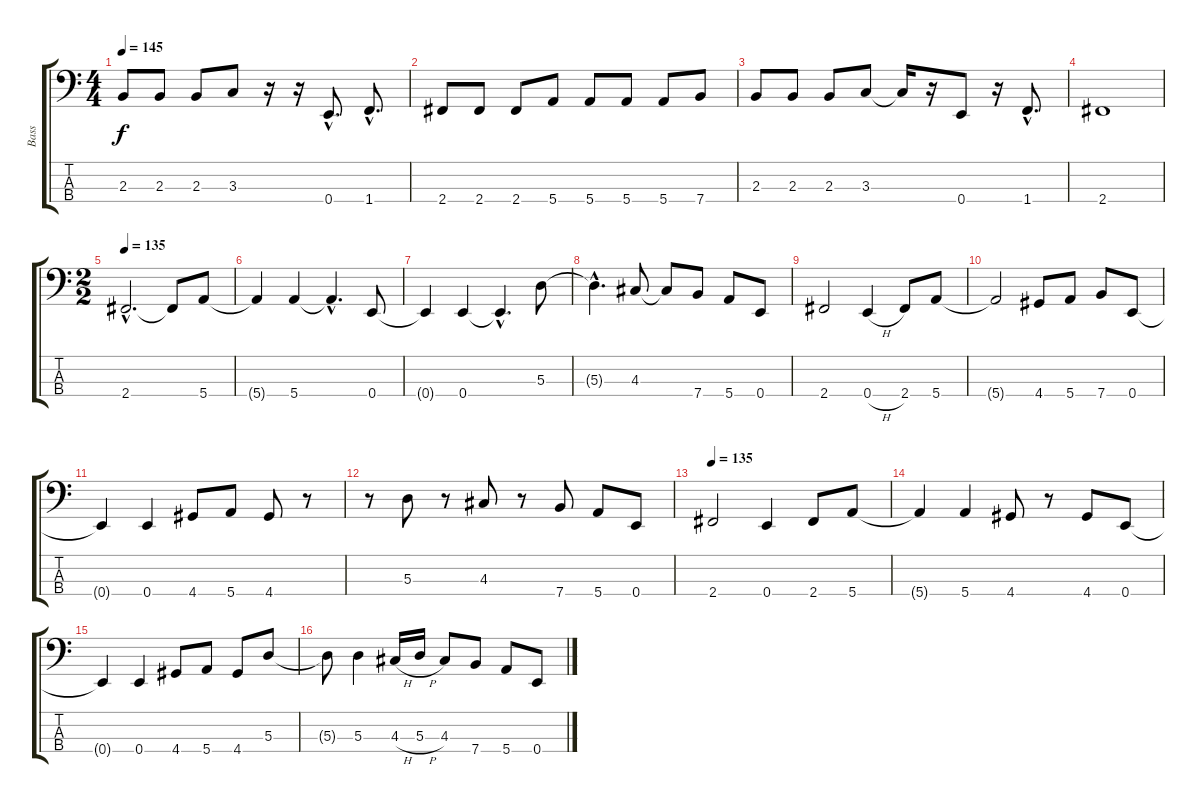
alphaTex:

\track ("Bass" "Bass") {instrument electricbasspick}
\staff {score tabs}
\tuning (G2 D2 A1 E1) {hide}
\ts (4 4)
\tempo 145
\clef f4
\ks c
2.3.8{dy f} 2.3.8 2.3.8 3.3.8 r.16 r.16 0.4{hac}.8{d} 1.4{hac}.8{d} |
2.4.8 2.4.8 2.4.8 5.4.8 5.4.8 5.4.8 5.4.8 7.4.8 |
2.3.8 2.3.8 2.3.8 3.3.8 3.3{t}.16 r.16 0.4.8 r.16 1.4{hac}.8{d} |
2.4.1 |
\ts (2 2)
\tempo 120
\tempo 135
2.4{hac}.2{d} 2.4{t}.8 5.4.8 |
5.4{t}.4 5.4.4 5.4{hac t}.4{d} 0.4.8 |
0.4{t}.4 0.4.4 0.4{hac t}.4{d} 5.3.8 |
5.3{hac t}.4{d} 4.3.8 4.3{t}.8 7.4.8 5.4.8 0.4.8 |
2.4.2 0.4{h}.4 2.4.8 5.4.8 |
5.4{t}.2 4.4.8 5.4.8 7.4.8 0.4.8 |
0.4{t}.4 0.4.4 4.4.8 5.4.8 4.4.8 r.8 |
r.8 5.3.8 r.8 4.3.8 r.8 7.4.8 5.4.8 0.4.8 |
\tempo 135
2.4.2 0.4.4 2.4.8 5.4.8 |
5.4{t}.4 5.4.4 4.4.8 r.8 4.4.8 0.4.8 |
0.4{t}.4 0.4.4 4.4.8 5.4.8 4.4.8 5.3.8 |
5.3{t}.8 5.3.4 4.3{h}.16 5.3{h}.16 4.3.8 7.4.8 5.4.8 0.4.8
